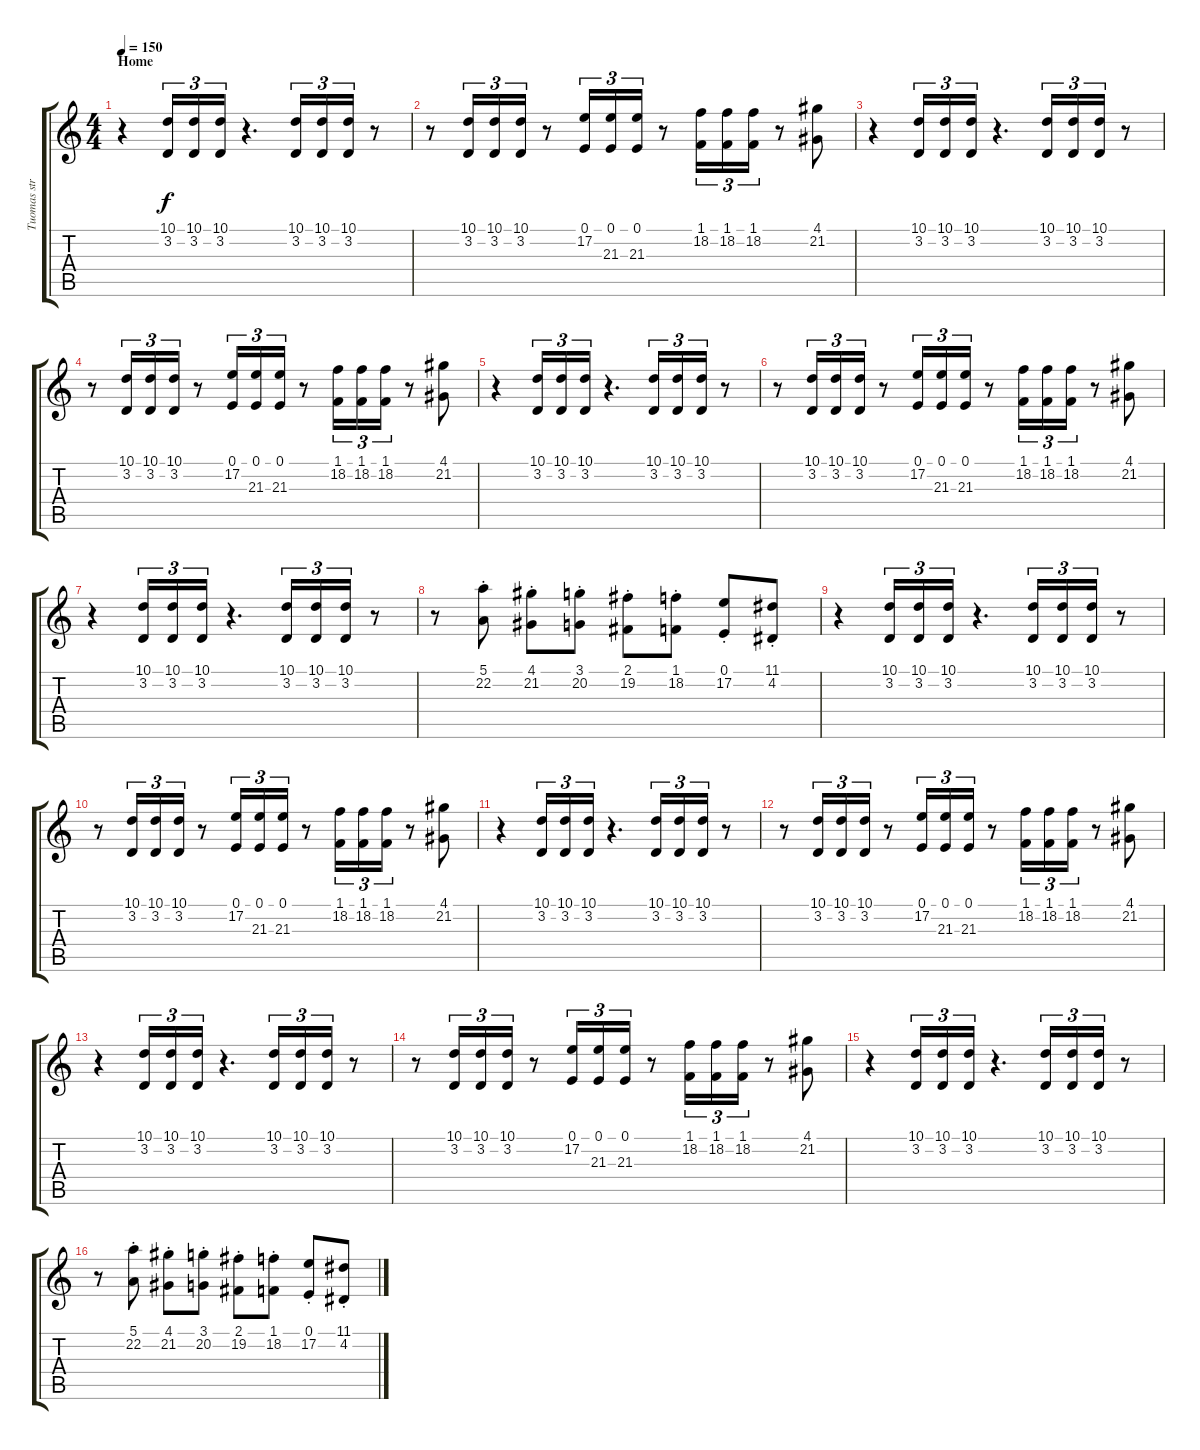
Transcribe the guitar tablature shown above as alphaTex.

\track ("Tuomas strings" "Tuomas str") {instrument stringensemble1}
\staff {score tabs}
\tuning (E4 B3 G3 D3 A2 E2) {hide}
\ts (4 4)
\section ("" "Home")
\tempo 150
\clef g2
\ks c
r.4{dy f} (10.1 3.2).16{tu (3 2)} (10.1 3.2).16{tu (3 2)} (10.1 3.2).16{tu (3 2)} r.4{d} (10.1 3.2).16{tu (3 2)} (10.1 3.2).16{tu (3 2)} (10.1 3.2).16{tu (3 2)} r.8 |
r.8 (10.1 3.2).16{tu (3 2)} (10.1 3.2).16{tu (3 2)} (10.1 3.2).16{tu (3 2)} r.8 (0.1 17.2).16{tu (3 2)} (0.1 21.3).16{tu (3 2)} (0.1 21.3).16{tu (3 2)} r.8 (1.1 18.2).16{tu (3 2)} (1.1 18.2).16{tu (3 2)} (1.1 18.2).16{tu (3 2)} r.8 (4.1 21.2).8 |
r.4 (10.1 3.2).16{tu (3 2)} (10.1 3.2).16{tu (3 2)} (10.1 3.2).16{tu (3 2)} r.4{d} (10.1 3.2).16{tu (3 2)} (10.1 3.2).16{tu (3 2)} (10.1 3.2).16{tu (3 2)} r.8 |
r.8 (10.1 3.2).16{tu (3 2)} (10.1 3.2).16{tu (3 2)} (10.1 3.2).16{tu (3 2)} r.8 (0.1 17.2).16{tu (3 2)} (0.1 21.3).16{tu (3 2)} (0.1 21.3).16{tu (3 2)} r.8 (1.1 18.2).16{tu (3 2)} (1.1 18.2).16{tu (3 2)} (1.1 18.2).16{tu (3 2)} r.8 (4.1 21.2).8 |
r.4 (10.1 3.2).16{tu (3 2)} (10.1 3.2).16{tu (3 2)} (10.1 3.2).16{tu (3 2)} r.4{d} (10.1 3.2).16{tu (3 2)} (10.1 3.2).16{tu (3 2)} (10.1 3.2).16{tu (3 2)} r.8 |
r.8 (10.1 3.2).16{tu (3 2)} (10.1 3.2).16{tu (3 2)} (10.1 3.2).16{tu (3 2)} r.8 (0.1 17.2).16{tu (3 2)} (0.1 21.3).16{tu (3 2)} (0.1 21.3).16{tu (3 2)} r.8 (1.1 18.2).16{tu (3 2)} (1.1 18.2).16{tu (3 2)} (1.1 18.2).16{tu (3 2)} r.8 (4.1 21.2).8 |
r.4 (10.1 3.2).16{tu (3 2)} (10.1 3.2).16{tu (3 2)} (10.1 3.2).16{tu (3 2)} r.4{d} (10.1 3.2).16{tu (3 2)} (10.1 3.2).16{tu (3 2)} (10.1 3.2).16{tu (3 2)} r.8 |
r.8 (5.1{st} 22.2{st}).8 (4.1{st} 21.2{st}).8 (3.1{st} 20.2{st}).8 (2.1{st} 19.2{st}).8 (1.1{st} 18.2{st}).8 (0.1{st} 17.2{st}).8 (11.1{st} 4.2{st}).8 |
r.4 (10.1 3.2).16{tu (3 2)} (10.1 3.2).16{tu (3 2)} (10.1 3.2).16{tu (3 2)} r.4{d} (10.1 3.2).16{tu (3 2)} (10.1 3.2).16{tu (3 2)} (10.1 3.2).16{tu (3 2)} r.8 |
r.8 (10.1 3.2).16{tu (3 2)} (10.1 3.2).16{tu (3 2)} (10.1 3.2).16{tu (3 2)} r.8 (0.1 17.2).16{tu (3 2)} (0.1 21.3).16{tu (3 2)} (0.1 21.3).16{tu (3 2)} r.8 (1.1 18.2).16{tu (3 2)} (1.1 18.2).16{tu (3 2)} (1.1 18.2).16{tu (3 2)} r.8 (4.1 21.2).8 |
r.4 (10.1 3.2).16{tu (3 2)} (10.1 3.2).16{tu (3 2)} (10.1 3.2).16{tu (3 2)} r.4{d} (10.1 3.2).16{tu (3 2)} (10.1 3.2).16{tu (3 2)} (10.1 3.2).16{tu (3 2)} r.8 |
r.8 (10.1 3.2).16{tu (3 2)} (10.1 3.2).16{tu (3 2)} (10.1 3.2).16{tu (3 2)} r.8 (0.1 17.2).16{tu (3 2)} (0.1 21.3).16{tu (3 2)} (0.1 21.3).16{tu (3 2)} r.8 (1.1 18.2).16{tu (3 2)} (1.1 18.2).16{tu (3 2)} (1.1 18.2).16{tu (3 2)} r.8 (4.1 21.2).8 |
r.4 (10.1 3.2).16{tu (3 2)} (10.1 3.2).16{tu (3 2)} (10.1 3.2).16{tu (3 2)} r.4{d} (10.1 3.2).16{tu (3 2)} (10.1 3.2).16{tu (3 2)} (10.1 3.2).16{tu (3 2)} r.8 |
r.8 (10.1 3.2).16{tu (3 2)} (10.1 3.2).16{tu (3 2)} (10.1 3.2).16{tu (3 2)} r.8 (0.1 17.2).16{tu (3 2)} (0.1 21.3).16{tu (3 2)} (0.1 21.3).16{tu (3 2)} r.8 (1.1 18.2).16{tu (3 2)} (1.1 18.2).16{tu (3 2)} (1.1 18.2).16{tu (3 2)} r.8 (4.1 21.2).8 |
r.4 (10.1 3.2).16{tu (3 2)} (10.1 3.2).16{tu (3 2)} (10.1 3.2).16{tu (3 2)} r.4{d} (10.1 3.2).16{tu (3 2)} (10.1 3.2).16{tu (3 2)} (10.1 3.2).16{tu (3 2)} r.8 |
r.8 (5.1{st} 22.2{st}).8 (4.1{st} 21.2{st}).8 (3.1{st} 20.2{st}).8 (2.1{st} 19.2{st}).8 (1.1{st} 18.2{st}).8 (0.1{st} 17.2{st}).8 (11.1{st} 4.2{st}).8
